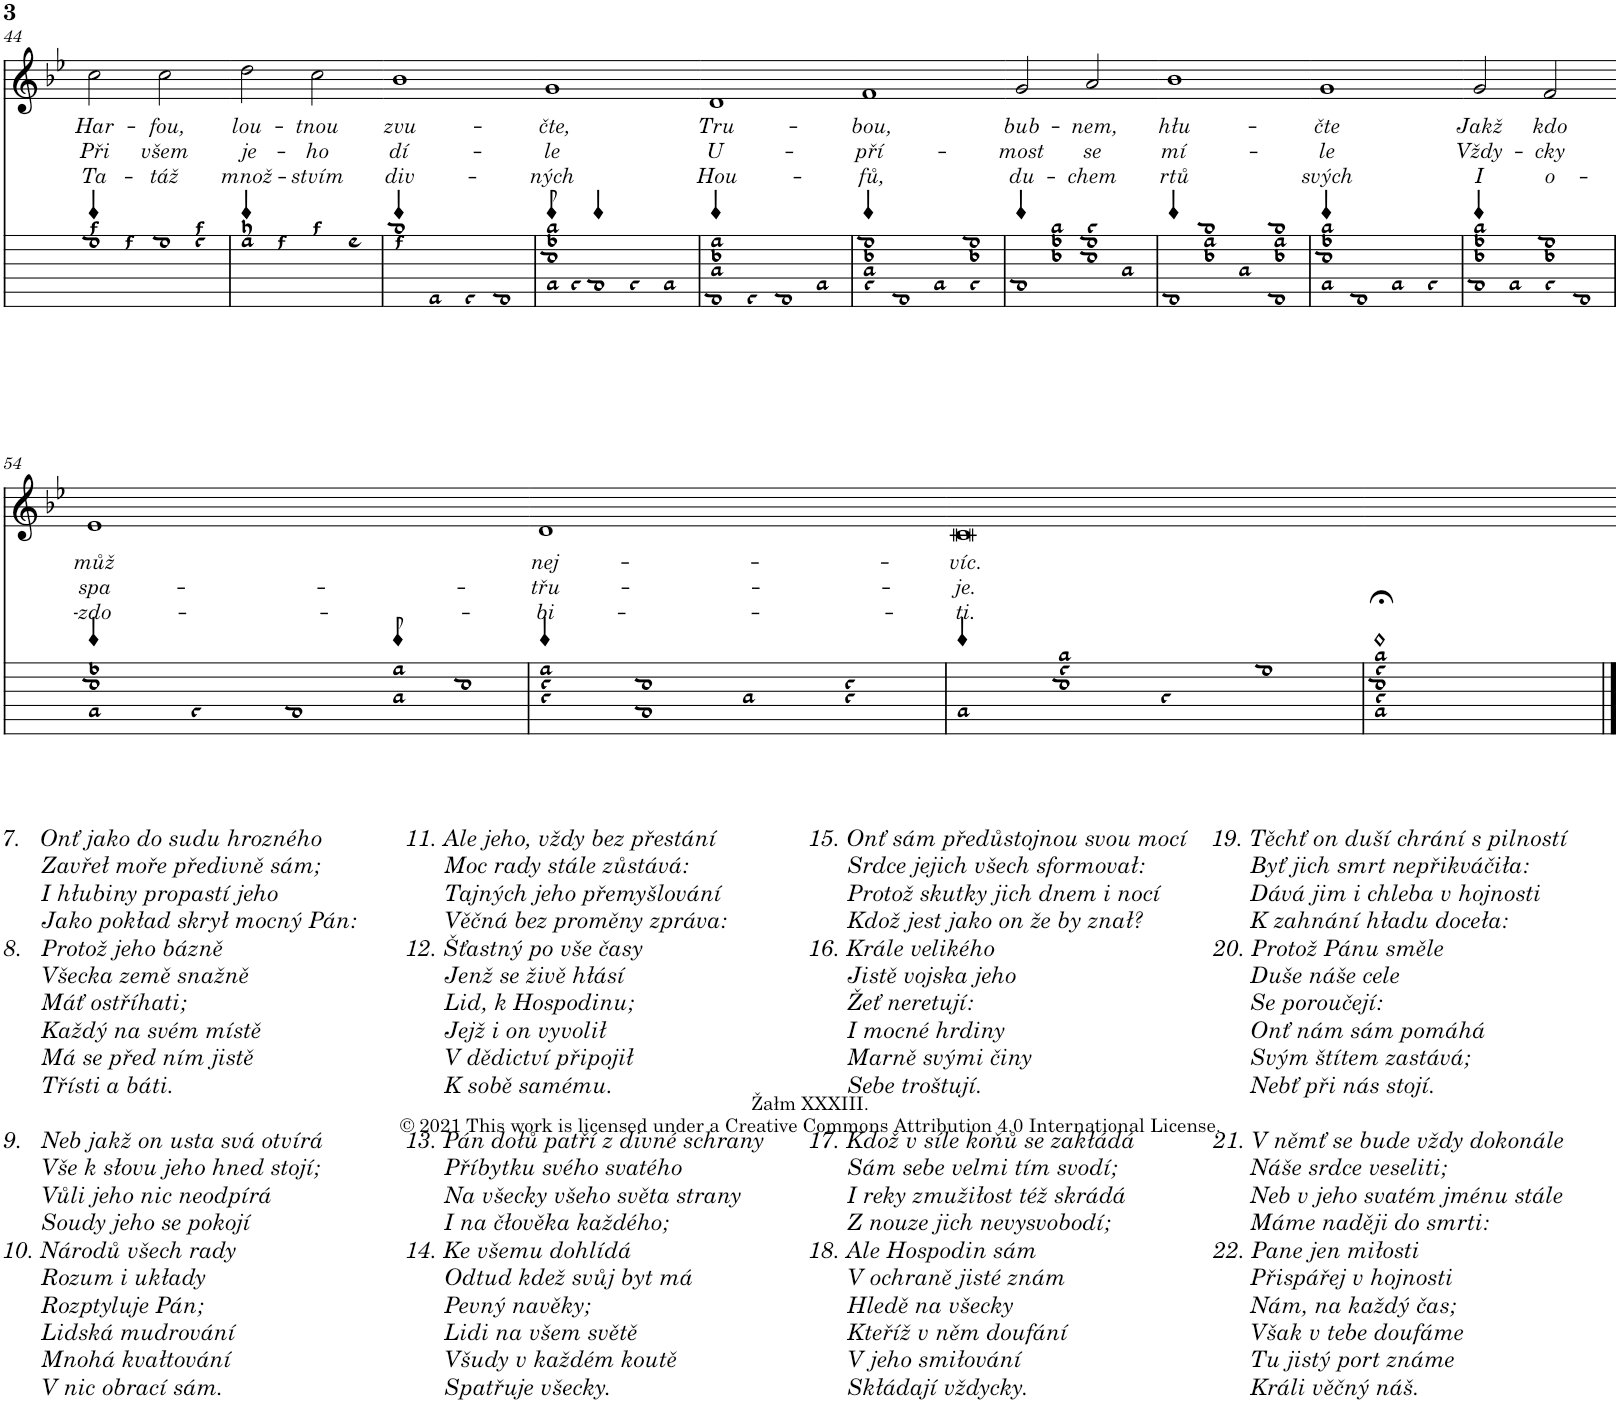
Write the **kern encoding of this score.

**kern	**kern	**text	**text	**text
*part2	*part1	*part1	*part1	*part1
*staff2	*staff1	*staff1	*staff1	*staff1
*I"Loutna (tabulatura)	*I"Zpěv	*	*	*
!!LO:PB:g=z
*	*clefG2	*	*	*
*k[]	*k[b-e-]	*	*	*
*M2/2	*M2/2	*	*	*
*met(c|)	*met(c|)	*	*	*
=44	=44	=44	=44	=44
!	!	!LO:LY:b	!LO:LY:b	!LO:LY:b
4f 4cc	2cc\	Har-	Při	Ta-
4g	.	.	.	.
!	!	!LO:LY:b	!LO:LY:b	!LO:LY:b
4f	2cc\	-fou,	všem	-táž
4e 4cc	.	.	.	.
=45	=45	=45	=45	=45
!	!	!LO:LY:b	!LO:LY:b	!LO:LY:b
4d 4dd	2dd\	lou-	je-	množ-
4g	.	.	.	.
!	!	!LO:LY:b	!LO:LY:b	!LO:LY:b
4cc	2cc\	-tnou	-ho	-stvím
4f#	.	.	.	.
=46	=46	=46	=46	=46
!	!	!LO:LY:b	!LO:LY:b	!LO:LY:b
4g 4b-	1b-	zvu-	dí-	div-
4GG	.	.	.	.
4AA	.	.	.	.
4BB-	.	.	.	.
=47	=47	=47	=47	=47
!	!	!LO:LY:b	!LO:LY:b	!LO:LY:b
8C\ 8c\ 8e-\ 8g\L	1g	-čte,	-le	-ných
8DJ	.	.	.	.
4E-	.	.	.	.
4D	.	.	.	.
4C	.	.	.	.
=48	=48	=48	=48	=48
!	!	!LO:LY:b	!LO:LY:b	!LO:LY:b
4BB- 4F 4B- 4d	1d	Tru-	U-	Hou-
4AA	.	.	.	.
4BB-	.	.	.	.
4C	.	.	.	.
=49	=49	=49	=49	=49
!	!	!LO:LY:b	!LO:LY:b	!LO:LY:b
4D 4F 4B- 4f	1f	-bou,	-pří-	-fů,
4BB-	.	.	.	.
4C	.	.	.	.
4D 4B- 4f	.	.	.	.
=50	=50	=50	=50	=50
!	!	!LO:LY:b	!LO:LY:b	!LO:LY:b
4E-	2g/	bub-	-most	du-
4B- 4e- 4g	.	.	.	.
!	!	!LO:LY:b	!LO:LY:b	!LO:LY:b
4c 4f 4a	2a/	-nem,	se	-chem
4F	.	.	.	.
=51	=51	=51	=51	=51
!	!	!LO:LY:b	!LO:LY:b	!LO:LY:b
4BB-	1b-	hłu-	mí-	rtů
4B- 4d 4b-	.	.	.	.
4F	.	.	.	.
4BB- 4B- 4d 4b-	.	.	.	.
=52	=52	=52	=52	=52
!	!	!LO:LY:b	!LO:LY:b	!LO:LY:b
4C 4c 4e- 4g	1g	-čte	-le	svých
4BB-	.	.	.	.
4C	.	.	.	.
4D	.	.	.	.
=53	=53	=53	=53	=53
!	!	!LO:LY:b	!LO:LY:b	!LO:LY:b
4E- 4B- 4e- 4g	2g/	Jakž	Vždy-	I
4C	.	.	.	.
!	!	!LO:LY:b	!LO:LY:b	!LO:LY:b
4D 4B- 4f	2f/	kdo	-cky	o-
4BB-	.	.	.	.
!!LO:LB:g=z
=54	=54	=54	=54	=54
!	!	!LO:LY:b	!LO:LY:b	!LO:LY:b
4C 4c 4e-	1e-	můž	spa-	-zdo-
4D	.	.	.	.
4E-	.	.	.	.
8F\ 8d\L	.	.	.	.
8cJ	.	.	.	.
=55	=55	=55	=55	=55
!	!	!LO:LY:b	!LO:LY:b	!LO:LY:b
4G 4B 4d	1d	nej-	-třu-	-bi-
4E- 4c	.	.	.	.
4F	.	.	.	.
4G 4B	.	.	.	.
=56	=56	=56	=56	=56
!	!	!LO:LY:b	!LO:LY:b	!LO:LY:b
4C	[1c	-víc.	-je.	-ti.
4c 4e 4g	.	.	.	.
4G	.	.	.	.
4f	.	.	.	.
=57	=57	=57	=57	=57
1C;< 1G;< 1c;< 1e;< 1g;<	1c]	.	.	.
==	==	==	==	==
*-	*-	*-	*-	*-
